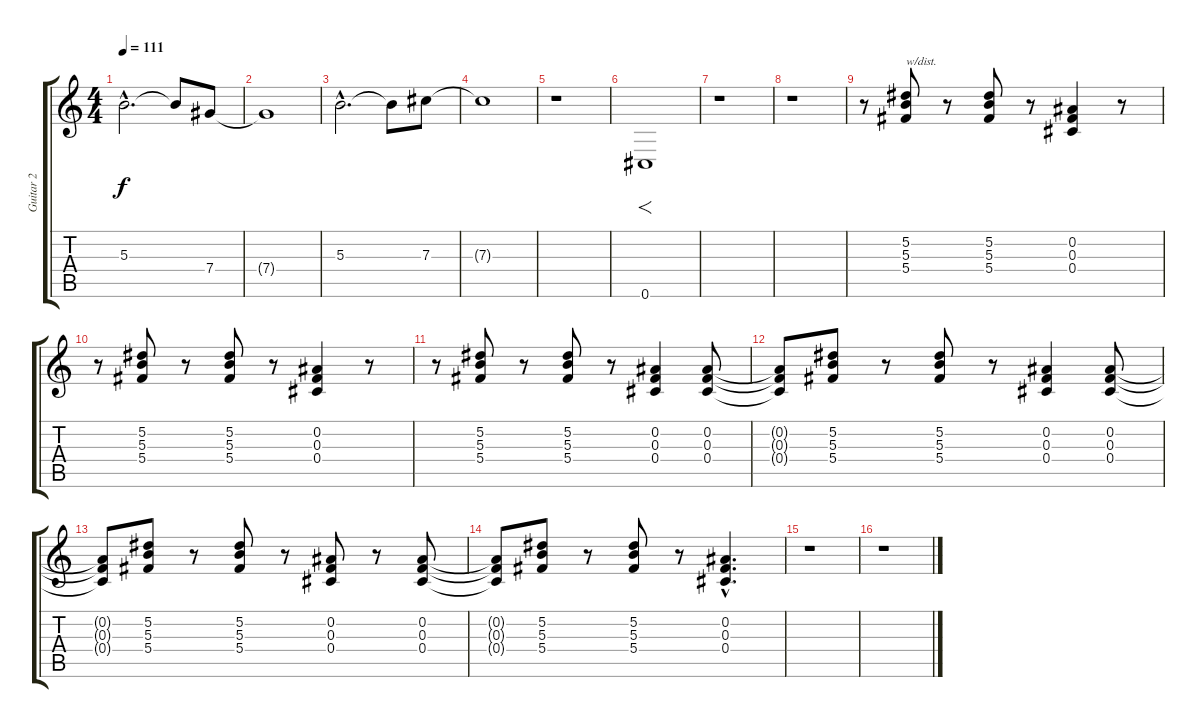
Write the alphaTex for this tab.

\track ("Guitar 2" "Guitar 2") {instrument distortionguitar}
\staff {score tabs}
\tuning (Eb4 Bb3 Gb3 Db3 Ab2 Db2) {hide}
\ts (4 4)
\tempo 111
\clef g2
\ks c
5.3{hac}.2{d dy f} 5.3{t}.8 7.4.8 |
7.4{t}.1 |
5.3{hac}.2{d} 5.3{t}.8 7.3.8 |
7.3{t}.1 |
r.1 |
0.6.1{f} |
r.1 |
r.1 |
r.8 (5.2 5.3 5.4).8{txt "w/dist." instrument distortionguitar} r.8 (5.2 5.3 5.4).8 r.8 (0.2 0.3 0.4).4 r.8 |
r.8 (5.2 5.3 5.4).8 r.8 (5.2 5.3 5.4).8 r.8 (0.2 0.3 0.4).4 r.8 |
r.8 (5.2 5.3 5.4).8 r.8 (5.2 5.3 5.4).8 r.8 (0.2 0.3 0.4).4 (0.2 0.3 0.4).8 |
(0.2{t} 0.3{t} 0.4{t}).8 (5.2 5.3 5.4).8 r.8 (5.2 5.3 5.4).8 r.8 (0.2 0.3 0.4).4 (0.2 0.3 0.4).8 |
(0.2{t} 0.3{t} 0.4{t}).8 (5.2 5.3 5.4).8 r.8 (5.2 5.3 5.4).8 r.8 (0.2 0.3 0.4).8 r.8 (0.2 0.3 0.4).8 |
(0.2{t} 0.3{t} 0.4{t}).8 (5.2 5.3 5.4).8 r.8 (5.2 5.3 5.4).8 r.8 (0.2{hac} 0.3{hac} 0.4{hac}).4{d} |
r.1 |
r.1
